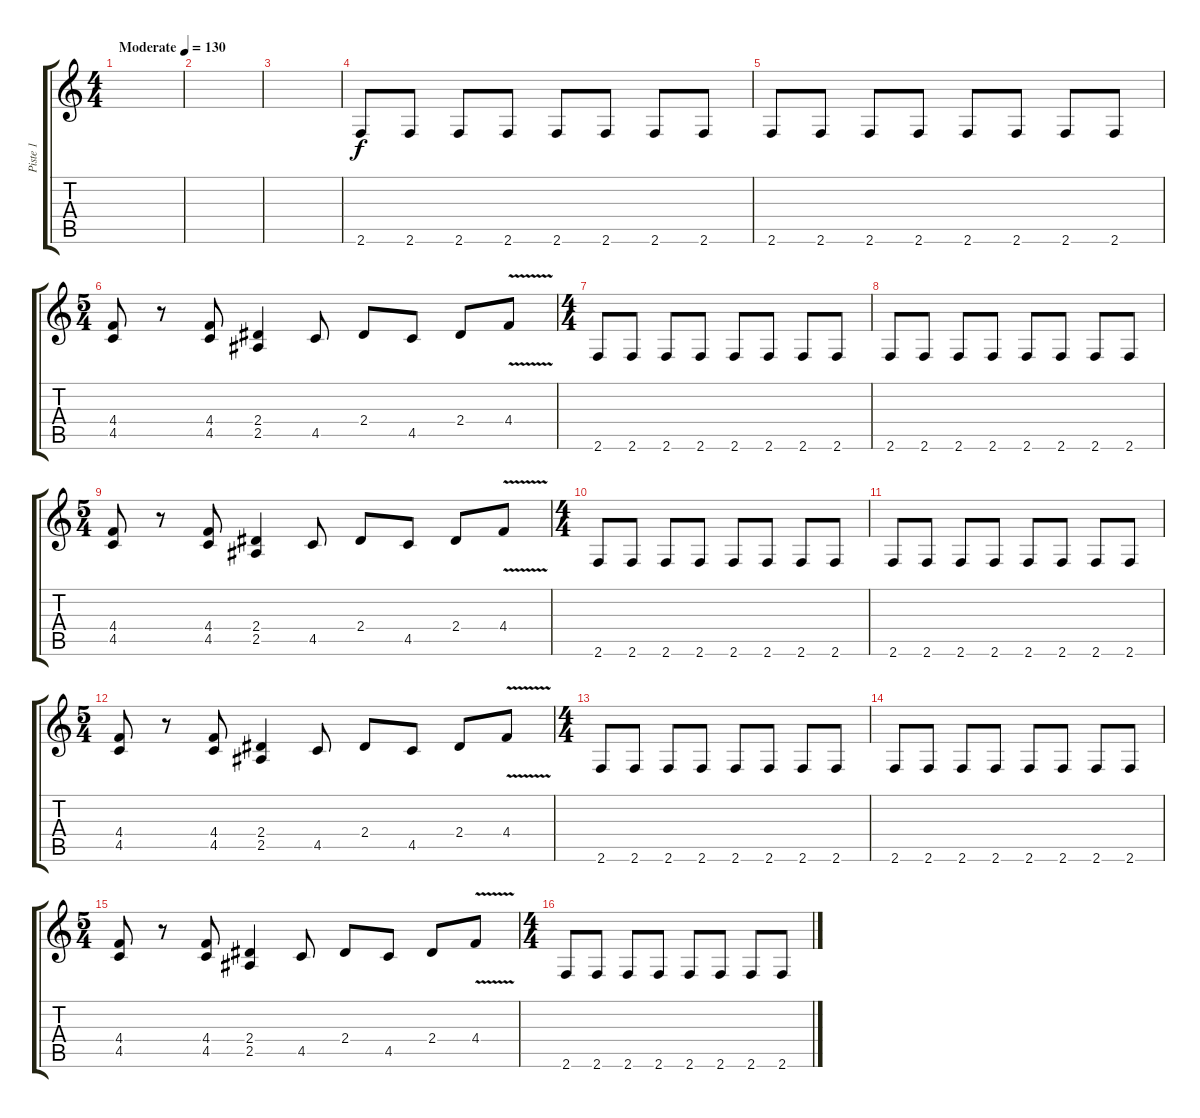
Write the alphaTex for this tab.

\track ("Piste 1" "Piste 1") {instrument overdrivenguitar}
\staff {score tabs}
\tuning (Eb4 Bb3 Gb3 Db3 Ab2 Eb2) {hide}
\ts (4 4)
\tempo (130 "Moderate")
\clef g2
\ks c
|
|
|
2.6.8 2.6.8 2.6.8 2.6.8 2.6.8 2.6.8 2.6.8 2.6.8 |
2.6.8 2.6.8 2.6.8 2.6.8 2.6.8 2.6.8 2.6.8 2.6.8 |
\ts (5 4)
(4.4 4.5).8 r.8 (4.4 4.5).8 (2.4 2.5).4 4.5.8 2.4.8 4.5.8 2.4.8 4.4{v}.8 |
\ts (4 4)
2.6.8 2.6.8 2.6.8 2.6.8 2.6.8 2.6.8 2.6.8 2.6.8 |
2.6.8 2.6.8 2.6.8 2.6.8 2.6.8 2.6.8 2.6.8 2.6.8 |
\ts (5 4)
(4.4 4.5).8 r.8 (4.4 4.5).8 (2.4 2.5).4 4.5.8 2.4.8 4.5.8 2.4.8 4.4{v}.8 |
\ts (4 4)
2.6.8 2.6.8 2.6.8 2.6.8 2.6.8 2.6.8 2.6.8 2.6.8 |
2.6.8 2.6.8 2.6.8 2.6.8 2.6.8 2.6.8 2.6.8 2.6.8 |
\ts (5 4)
(4.4 4.5).8 r.8 (4.4 4.5).8 (2.4 2.5).4 4.5.8 2.4.8 4.5.8 2.4.8 4.4{v}.8 |
\ts (4 4)
2.6.8 2.6.8 2.6.8 2.6.8 2.6.8 2.6.8 2.6.8 2.6.8 |
2.6.8 2.6.8 2.6.8 2.6.8 2.6.8 2.6.8 2.6.8 2.6.8 |
\ts (5 4)
(4.4 4.5).8 r.8 (4.4 4.5).8 (2.4 2.5).4 4.5.8 2.4.8 4.5.8 2.4.8 4.4{v}.8 |
\ts (4 4)
2.6.8 2.6.8 2.6.8 2.6.8 2.6.8 2.6.8 2.6.8 2.6.8
